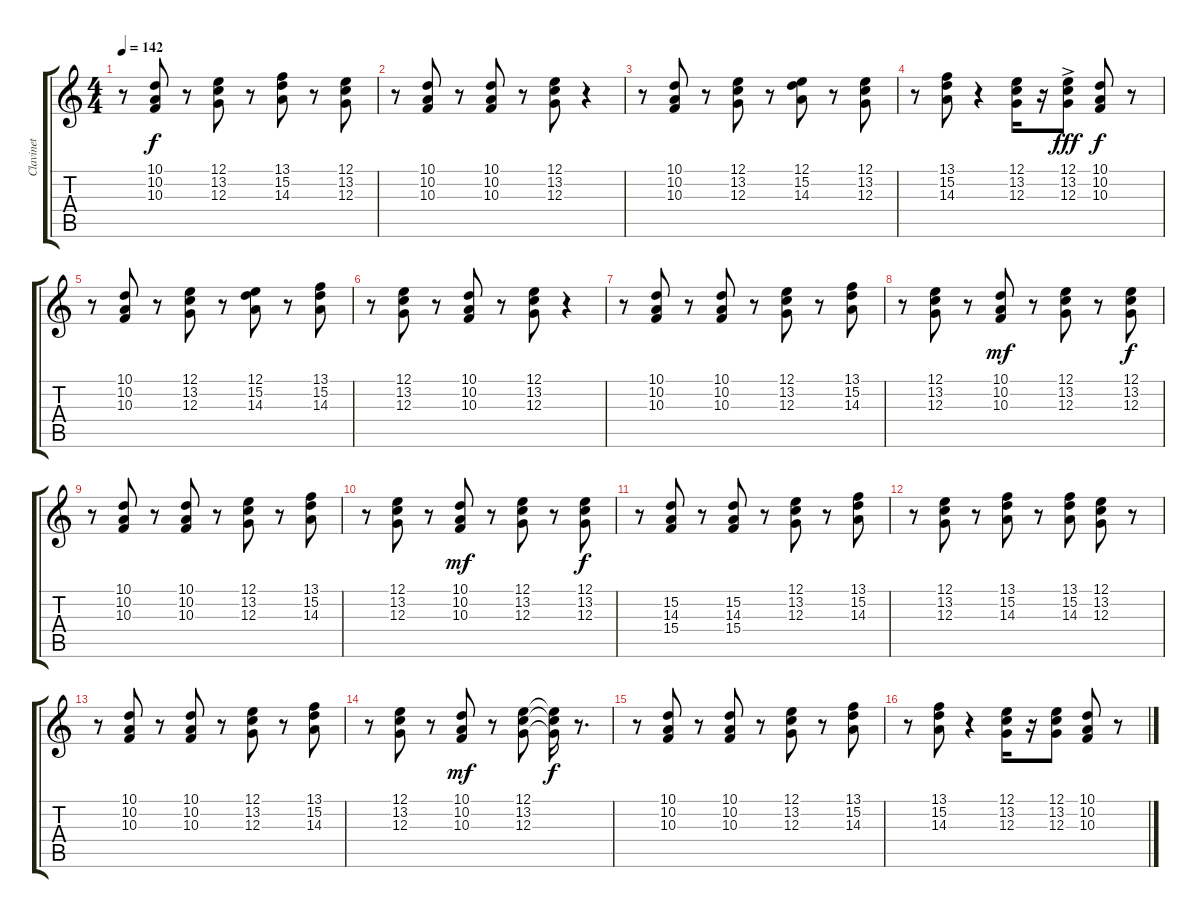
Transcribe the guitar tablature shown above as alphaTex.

\track ("Clavinet" "Clavinet") {instrument clavinet}
\staff {score tabs}
\tuning (E4 B3 G3 D3 A2 E2) {hide}
\ts (4 4)
\tempo 142
\clef g2
\ks c
r.8{dy f} (10.1 10.2 10.3).8 r.8 (12.1 13.2 12.3).8 r.8 (13.1 15.2 14.3).8 r.8 (12.1 13.2 12.3).8 |
r.8 (10.1 10.2 10.3).8 r.8 (10.1 10.2 10.3).8 r.8 (12.1 13.2 12.3).8 r.4 |
r.8 (10.1 10.2 10.3).8 r.8 (12.1 13.2 12.3).8 r.8 (12.1 15.2 14.3).8 r.8 (12.1 13.2 12.3).8 |
r.8 (13.1 15.2 14.3).8 r.4 (12.1 13.2 12.3).16 r.16 (12.1{ac} 13.2 12.3{ac}).8{dy fff} (10.1 10.2 10.3).8{dy f} r.8 |
r.8 (10.1 10.2 10.3).8 r.8 (12.1 13.2 12.3).8 r.8 (12.1 15.2 14.3).8 r.8 (13.1 15.2 14.3).8 |
r.8 (12.1 13.2 12.3).8 r.8 (10.1 10.2 10.3).8 r.8 (12.1 13.2 12.3).8 r.4 |
r.8 (10.1 10.2 10.3).8 r.8 (10.1 10.2 10.3).8 r.8 (12.1 13.2 12.3).8 r.8 (13.1 15.2 14.3).8 |
r.8 (12.1 13.2 12.3).8 r.8 (10.1 10.2 10.3).8{dy mf} r.8 (12.1 13.2 12.3).8 r.8 (12.1 13.2 12.3).8{dy f} |
r.8 (10.1 10.2 10.3).8 r.8 (10.1 10.2 10.3).8 r.8 (12.1 13.2 12.3).8 r.8 (13.1 15.2 14.3).8 |
r.8 (12.1 13.2 12.3).8 r.8 (10.1 10.2 10.3).8{dy mf} r.8 (12.1 13.2 12.3).8 r.8 (12.1 13.2 12.3).8{dy f} |
r.8 (15.2 14.3 15.4).8 r.8 (15.2 14.3 15.4).8 r.8 (12.1 13.2 12.3).8 r.8 (13.1 15.2 14.3).8 |
r.8 (12.1 13.2 12.3).8 r.8 (13.1 15.2 14.3).8 r.8 (13.1 15.2 14.3).8 (12.1 13.2 12.3).8 r.8 |
r.8 (10.1 10.2 10.3).8 r.8 (10.1 10.2 10.3).8 r.8 (12.1 13.2 12.3).8 r.8 (13.1 15.2 14.3).8 |
r.8 (12.1 13.2 12.3).8 r.8 (10.1 10.2 10.3).8{dy mf} r.8 (12.1 13.2 12.3).8 (12.1{t} 13.2{t} 12.3{t}).16{dy f} r.8{d} |
r.8 (10.1 10.2 10.3).8 r.8 (10.1 10.2 10.3).8 r.8 (12.1 13.2 12.3).8 r.8 (13.1 15.2 14.3).8 |
r.8 (13.1 15.2 14.3).8 r.4 (12.1 13.2 12.3).16 r.16 (12.1 13.2 12.3).8 (10.1 10.2 10.3).8 r.8
